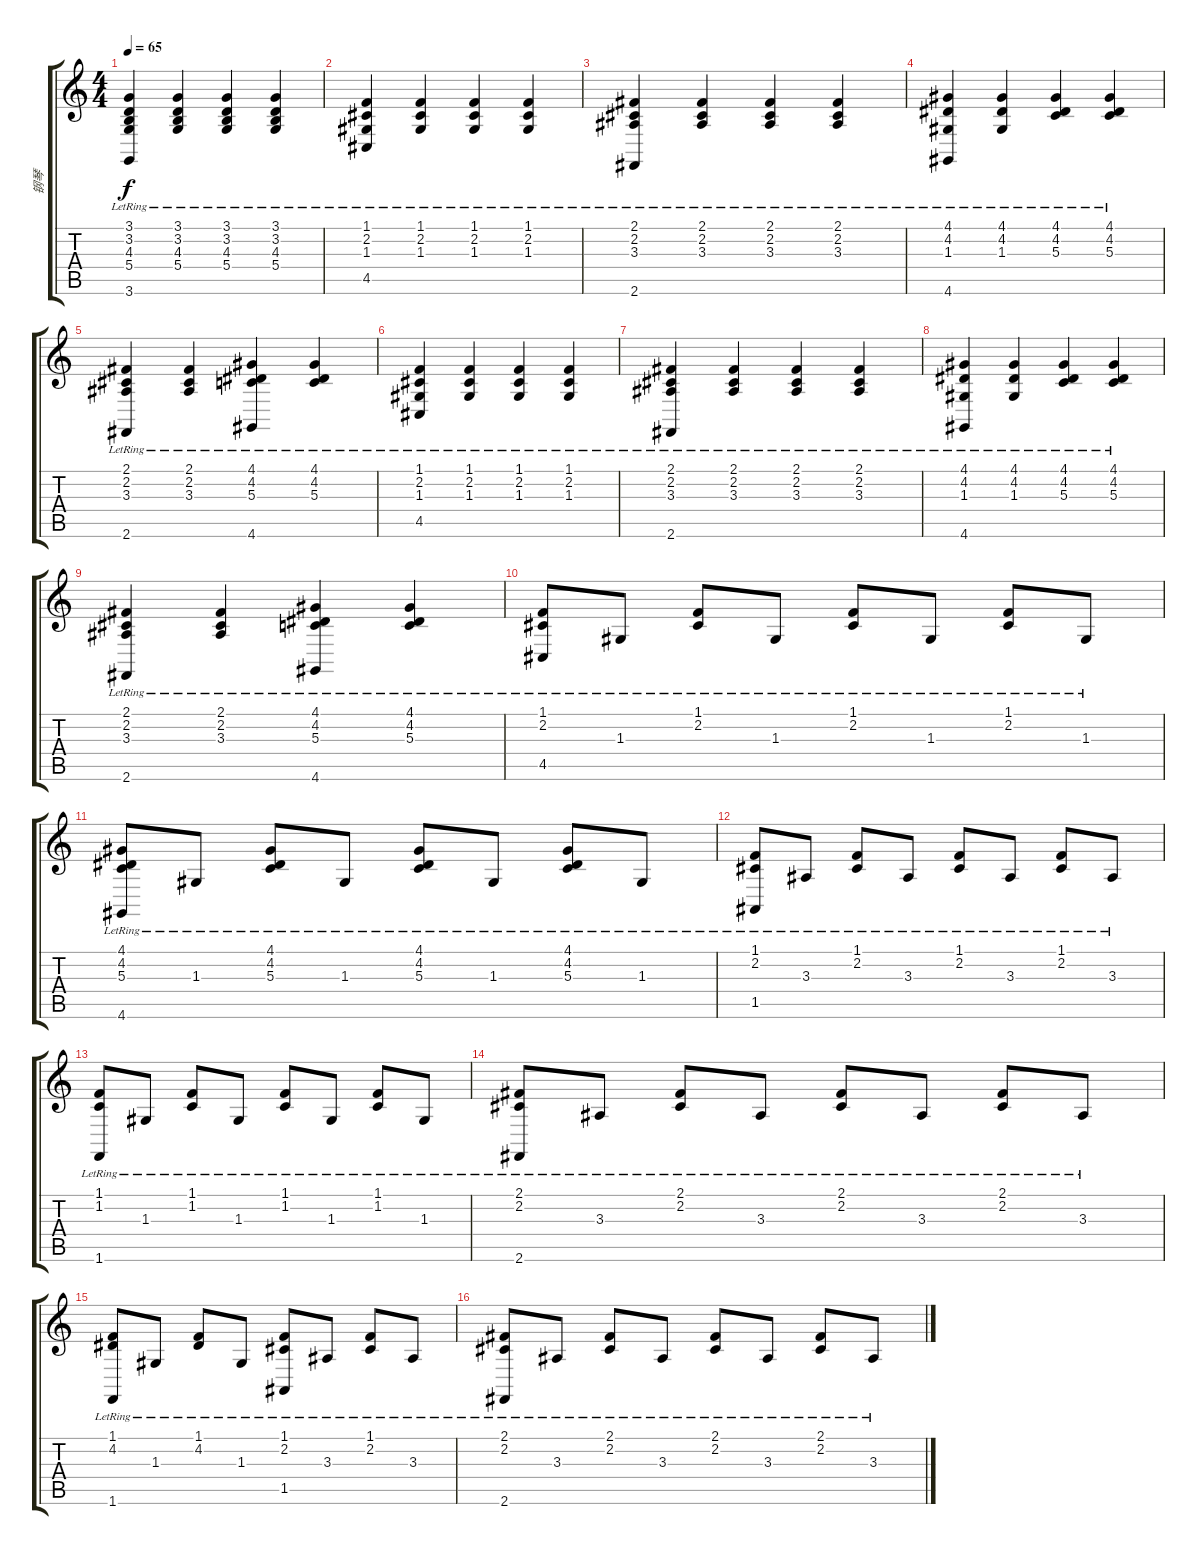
\track ("钢琴" "钢琴") {instrument acousticgrandpiano}
\staff {score tabs}
\tuning (E4 B3 G3 D3 A2 E2) {hide}
\ts (4 4)
\tempo 65
\clef g2
\ks c
(3.1{lr} 3.2{lr} 4.3{lr} 5.4{lr} 3.6{lr}).4{dy f} (3.1{lr} 3.2{lr} 4.3{lr} 5.4{lr}).4 (3.1{lr} 3.2{lr} 4.3{lr} 5.4{lr}).4 (3.1{lr} 3.2{lr} 4.3{lr} 5.4{lr}).4 |
(1.1{lr} 2.2{lr} 1.3{lr} 4.5{lr}).4 (1.1{lr} 2.2{lr} 1.3{lr}).4 (1.1{lr} 2.2{lr} 1.3{lr}).4 (1.1{lr} 2.2{lr} 1.3{lr}).4 |
(2.1{lr} 2.2{lr} 3.3{lr} 2.6{lr}).4 (2.1{lr} 2.2{lr} 3.3{lr}).4 (2.1{lr} 2.2{lr} 3.3{lr}).4 (2.1{lr} 2.2{lr} 3.3{lr}).4 |
(4.1{lr} 4.2{lr} 1.3{lr} 4.6{lr}).4 (4.1{lr} 4.2{lr} 1.3{lr}).4 (4.1{lr} 4.2{lr} 5.3{lr}).4 (4.1{lr} 4.2{lr} 5.3{lr}).4 |
(2.1{lr} 2.2{lr} 3.3{lr} 2.6{lr}).4 (2.1{lr} 2.2{lr} 3.3{lr}).4 (4.1{lr} 4.2{lr} 5.3{lr} 4.6{lr}).4 (4.1{lr} 4.2{lr} 5.3{lr}).4 |
(1.1{lr} 2.2{lr} 1.3{lr} 4.5{lr}).4 (1.1{lr} 2.2{lr} 1.3{lr}).4 (1.1{lr} 2.2{lr} 1.3{lr}).4 (1.1{lr} 2.2{lr} 1.3{lr}).4 |
(2.1{lr} 2.2{lr} 3.3{lr} 2.6{lr}).4 (2.1{lr} 2.2{lr} 3.3{lr}).4 (2.1{lr} 2.2{lr} 3.3{lr}).4 (2.1{lr} 2.2{lr} 3.3{lr}).4 |
(4.1{lr} 4.2{lr} 1.3{lr} 4.6{lr}).4 (4.1{lr} 4.2{lr} 1.3{lr}).4 (4.1{lr} 4.2{lr} 5.3{lr}).4 (4.1{lr} 4.2{lr} 5.3{lr}).4 |
(2.1{lr} 2.2{lr} 3.3{lr} 2.6{lr}).4 (2.1{lr} 2.2{lr} 3.3{lr}).4 (4.1{lr} 4.2{lr} 5.3{lr} 4.6{lr}).4 (4.1{lr} 4.2{lr} 5.3{lr}).4 |
(1.1{lr} 2.2{lr} 4.5{lr}).8 1.3{lr}.8 (1.1{lr} 2.2{lr}).8 1.3{lr}.8 (1.1{lr} 2.2{lr}).8 1.3{lr}.8 (1.1{lr} 2.2{lr}).8 1.3{lr}.8 |
(4.1{lr} 4.2{lr} 5.3{lr} 4.6{lr}).8 1.3{lr}.8 (4.1{lr} 4.2{lr} 5.3{lr}).8 1.3{lr}.8 (4.1{lr} 4.2{lr} 5.3{lr}).8 1.3{lr}.8 (4.1{lr} 4.2{lr} 5.3{lr}).8 1.3{lr}.8 |
(1.1{lr} 2.2{lr} 1.5{lr}).8 3.3{lr}.8 (1.1{lr} 2.2{lr}).8 3.3{lr}.8 (1.1{lr} 2.2{lr}).8 3.3{lr}.8 (1.1{lr} 2.2{lr}).8 3.3{lr}.8 |
(1.1{lr} 1.2{lr} 1.6{lr}).8 1.3{lr}.8 (1.1{lr} 1.2{lr}).8 1.3{lr}.8 (1.1{lr} 1.2{lr}).8 1.3{lr}.8 (1.1{lr} 1.2{lr}).8 1.3{lr}.8 |
(2.1{lr} 2.2{lr} 2.6{lr}).8 3.3{lr}.8 (2.1{lr} 2.2{lr}).8 3.3{lr}.8 (2.1{lr} 2.2{lr}).8 3.3{lr}.8 (2.1{lr} 2.2{lr}).8 3.3{lr}.8 |
(1.1{lr} 4.2{lr} 1.6{lr}).8 1.3{lr}.8 (1.1{lr} 4.2{lr}).8 1.3{lr}.8 (1.1{lr} 2.2{lr} 1.5{lr}).8 3.3{lr}.8 (1.1{lr} 2.2{lr}).8 3.3{lr}.8 |
(2.1{lr} 2.2{lr} 2.6{lr}).8 3.3{lr}.8 (2.1{lr} 2.2{lr}).8 3.3{lr}.8 (2.1{lr} 2.2{lr}).8 3.3{lr}.8 (2.1{lr} 2.2{lr}).8 3.3{lr}.8
